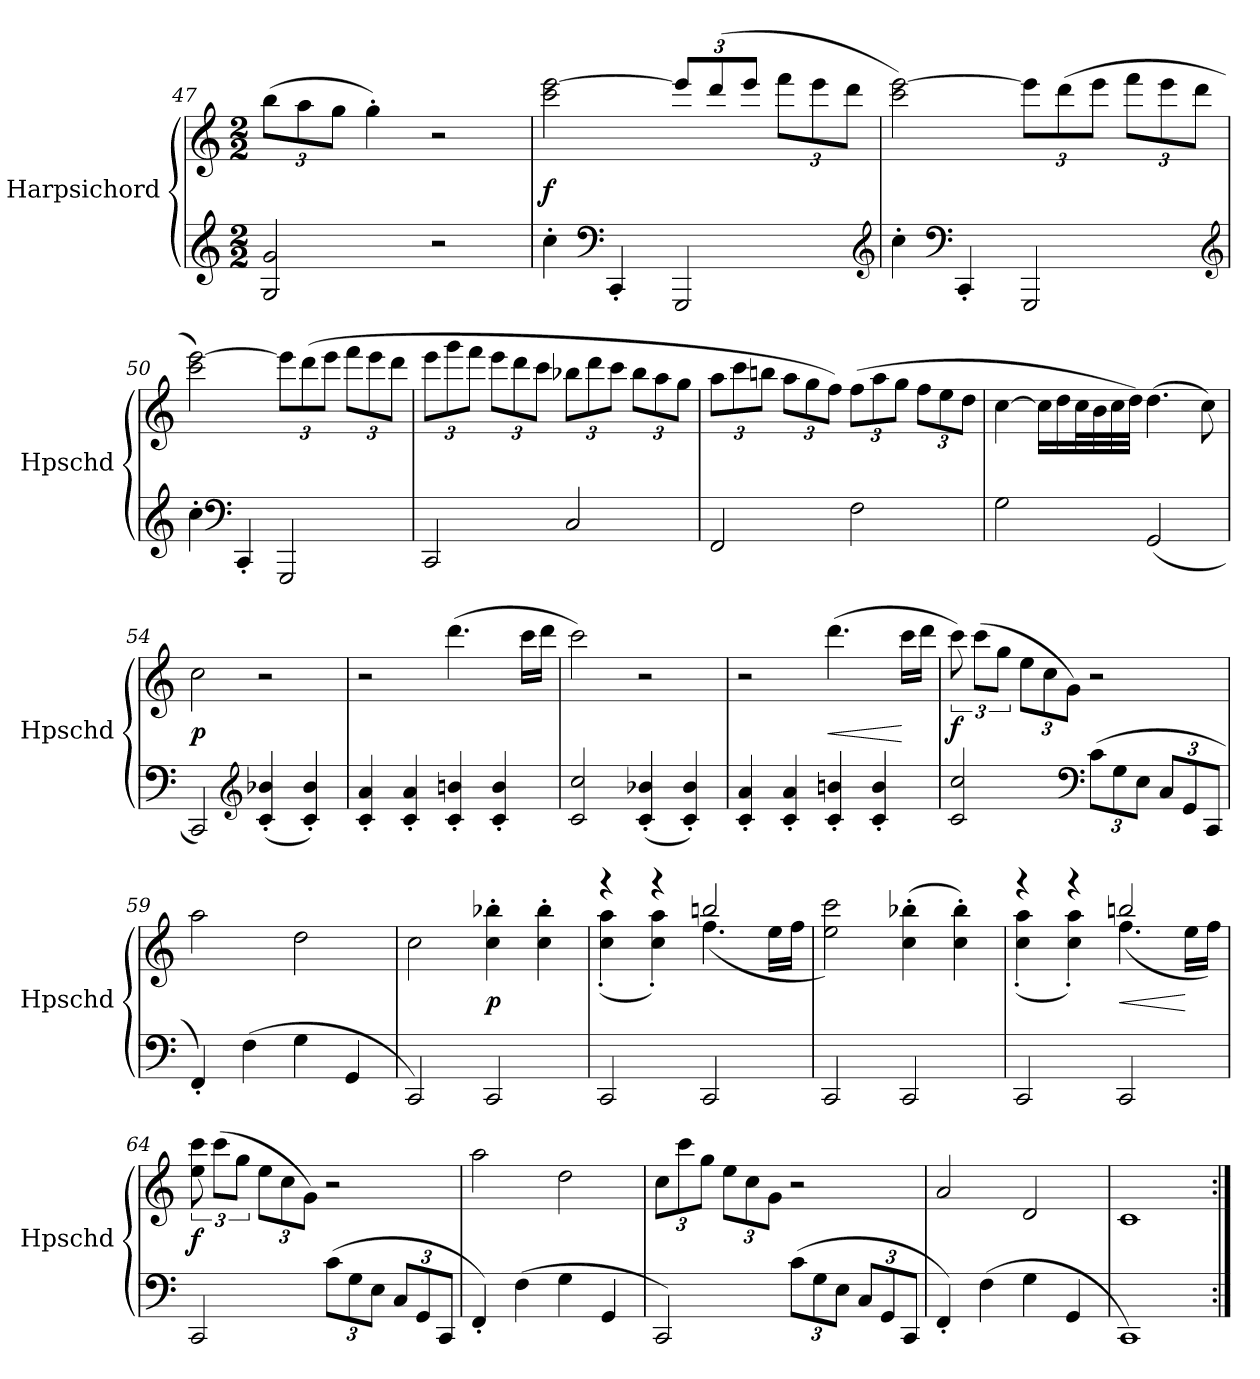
**kern	**kern	**dynam
*part1	*part1	*part1
*staff2	*staff1	*staff1/2
*I"Harpsichord	*	*
*I'Hpschd	*	*
*clefG2	*clefG2	*
*k[]	*k[]	*
*C:	*C:	*
*M2/2	*M2/2	*
=47	=47	=47
2G/ 2g/	(12bb\L	.
.	12aa\	.
.	12gg\J	.
.	4gg'\)	.
2r	2r	.
=48	=48	=48
4cc'\	2ccc\ [2eee\	f
*clefF4	*	*
4CC'/	.	.
2GGG/	12eee/L]	.
.	(12ddd/	.
.	12eee/J	.
.	12fff\L	.
.	12eee\	.
.	12ddd\J	.
*clefG2	*	*
=49	=49	=49
4cc'\	2ccc\ [2eee\)	.
*clefF4	*	*
4CC'/	.	.
2GGG/	12eee\L]	.
.	(12ddd\	.
.	12eee\J	.
.	12fff\L	.
.	12eee\	.
.	12ddd\J	.
*clefG2	*	*
=50	=50	=50
4cc'\	2ccc\ [2eee\)	.
*clefF4	*	*
4CC'/	.	.
2GGG/	12eee\L]	.
.	(12ddd\	.
.	12eee\J	.
.	12fff\L	.
.	12eee\	.
.	12ddd\J	.
=51	=51	=51
2CC/	12eee\L	.
.	12ggg\	.
.	12fff\J	.
.	12eee\L	.
.	12ddd\	.
.	12ccc\J	.
2C/	12bb-X\L	.
.	12ddd\	.
.	12ccc\J	.
.	12bb-\L	.
.	12aa\	.
.	12gg\J	.
=52	=52	=52
2FF/	12aa\L	.
.	12ccc\	.
.	12bbn\J	.
.	12aa\L	.
.	12gg\	.
.	12ff\J)	.
2F\	(12ff\L	.
.	12aa\	.
.	12gg\J	.
.	12ff\L	.
.	12ee\	.
.	12dd\J	.
=53	=53	=53
2G\	[4cc\	.
.	16cc\LL]	.
.	16dd\	.
.	32cc\L	.
.	32b\	.
.	32cc\	.
.	32dd\JJJ)	.
(2GG/	(4.dd\	.
.	8cc\)	.
=54	=54	=54
2CC/)	2cc\	p
*clefG2	*	*
(4c'/ 4b-X'/	2r	.
4c'/ 4b-'/)	.	.
=55	=55	=55
4c'/ 4a'/	2r	.
4c'/ 4a'/	.	.
4c'/ 4bn'/	(4.ddd\	.
4c'/ 4b'/	.	.
.	16ccc\LL	.
.	16ddd\JJ	.
=56	=56	=56
2c/ 2cc/	2ccc\)	.
(4c'/ 4b-X'/	2r	.
4c'/ 4b-'/)	.	.
=57	=57	=57
4c'/ 4a'/	2r	.
4c'/ 4a'/	.	.
4c'/ 4bn'/	(4.ddd\	<
4c'/ 4b'/	.	.
.	16ccc\LL	[
.	16ddd\JJ	.
=58	=58	=58
2c/ 2cc/	12ccc\)	f
.	(12ccc\L	.
.	12gg\J	.
.	12ee\L	.
.	12cc\	.
.	12g\J)	.
*clefF4	*	*
(12c\L	2r	.
12G\	.	.
12E\J	.	.
12C/L	.	.
12GG/	.	.
12CC/J	.	.
=59	=59	=59
4FF'/)	2aa\	.
(4F\	.	.
4G\	2dd\	.
4GG/	.	.
=60	=60	=60
2CC/)	2cc\	.
2CC/	4cc'\ 4bb-X'\	p
.	4cc'\ 4bb-'\	.
=61	=61	=61
*	*^	*
2CC/	4r	(4cc'\ 4aa'\	.
.	4r	4cc'\ 4aa'\)	.
2CC/	2bbn/	(4.ff\	.
.	.	16ee\LL	.
.	.	16ff\JJ	.
*	*v	*v	*
=62	=62	=62
2CC/	2ee\ 2ccc\)	.
2CC/	(4cc'\ 4bb-X'\	.
.	4cc'\ 4bb-'\)	.
=63	=63	=63
*	*^	*
2CC/	4r	(4cc'\ 4aa'\	.
.	4r	4cc'\ 4aa'\)	.
2CC/	2bbn/	(4.ff\	<
.	.	16ee\LL	[
.	.	16ff\JJ)	.
*	*v	*v	*
=64	=64	=64
2CC/	12ee\ 12ccc\	f
.	(12ccc\L	.
.	12gg\J	.
.	12ee\L	.
.	12cc\	.
.	12g\J)	.
(12c\L	2r	.
12G\	.	.
12E\J	.	.
12C/L	.	.
12GG/	.	.
12CC/J	.	.
=65	=65	=65
4FF'/)	2aa\	.
(4F\	.	.
4G\	2dd\	.
4GG/	.	.
=66	=66	=66
2CC/)	12cc\L	.
.	12ccc\	.
.	12gg\J	.
.	12ee\L	.
.	12cc\	.
.	12g\J	.
(12c\L	2r	.
12G\	.	.
12E\J	.	.
12C/L	.	.
12GG/	.	.
12CC/J	.	.
=67	=67	=67
4FF'/)	2a/	.
(4F\	.	.
4G\	2d/	.
4GG/	.	.
=68	=68	=68
1CC)	1c	.
=:|!	=:|!	=:|!
*-	*-	*-
